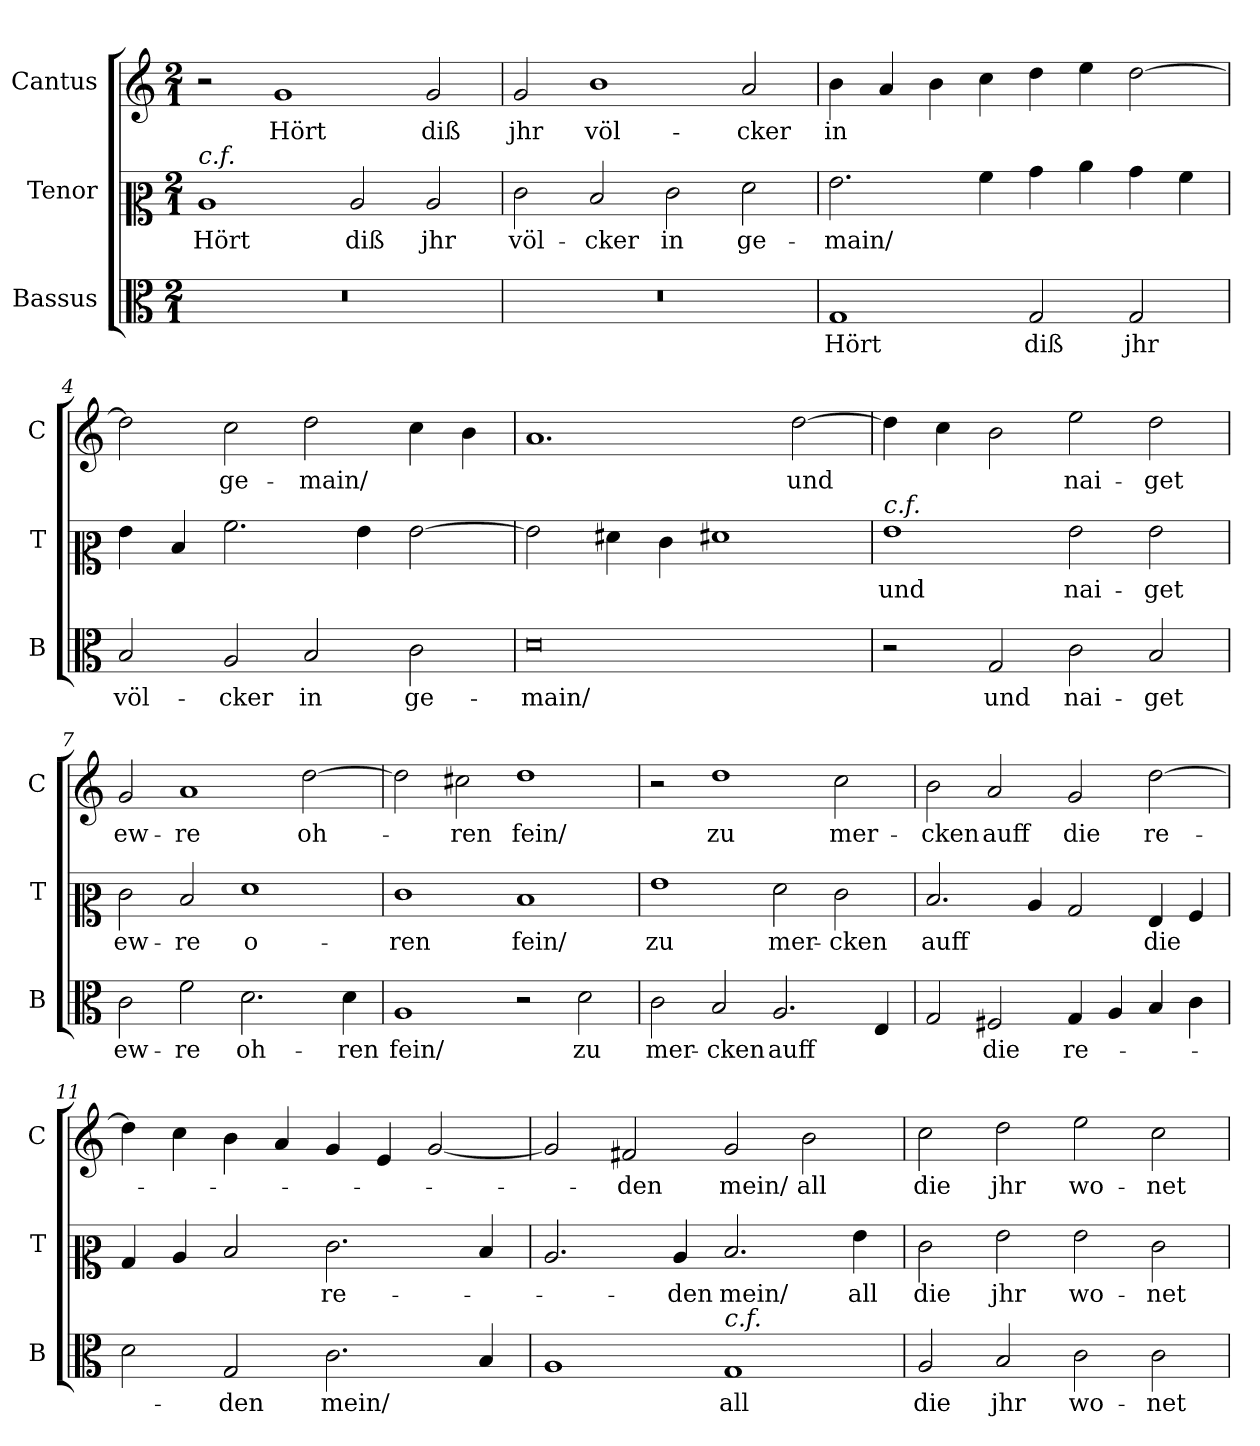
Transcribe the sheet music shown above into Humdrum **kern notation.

**kern	**text	**kern	**text	**kern	**text
*part3	*part3	*part2	*part2	*part1	*part1
*staff3	*staff3	*staff2	*staff2	*staff1	*staff1
*I"Bassus	*	*I"Tenor	*	*I"Cantus	*
*I'B	*	*I'T	*	*I'C	*
*clefC3	*	*clefC2	*	*clefG2	*
*k[]	*	*k[]	*	*k[]	*
*C:ion	*	*C:ion	*	*C:ion	*
*M2/1	*	*M2/1	*	*M2/1	*
*MM180	*	*MM180	*	*MM180	*
=1	=1	=1	=1	=1	=1
!	!	!LO:TX:a:i:t=c.f.	!	!	!
0r	.	1c	Hört	2r	.
.	.	.	.	1g	Hört
.	.	2c	diß	.	.
.	.	2c	jhr	2g	diß
=2	=2	=2	=2	=2	=2
0r	.	2e	völ-	2g	jhr
.	.	2d	-cker	1b	völ-
.	.	2e	in	.	.
.	.	2f	ge-	2a	-cker
=3	=3	=3	=3	=3	=3
1G	Hört	2.g	-main/	4b	in
.	.	.	.	4a	.
.	.	.	.	4b	.
.	.	4a	.	4cc	.
2G	diß	4b	.	4dd	.
.	.	4cc	.	4ee	.
2G	jhr	4b	.	[2dd	.
.	.	4a	.	.	.
=4	=4	=4	=4	=4	=4
2B	völ-	4g	.	2dd]	.
.	.	4d	.	.	.
2A	-cker	2.a	.	2cc	ge-
2B	in	.	.	2dd	-main/
.	.	4g	.	.	.
2c	ge-	[2g	.	4cc	.
.	.	.	.	4b	.
=5	=5	=5	=5	=5	=5
0d	-main/	2g]	.	1.a	.
.	.	4f#X	.	.	.
.	.	4e	.	.	.
.	.	1f#X	.	.	.
.	.	.	.	[2dd	und
=6	=6	=6	=6	=6	=6
!	!	!LO:TX:a:i:t=c.f.	!	!	!
2r	.	1g	und	4dd]	.
.	.	.	.	4cc	.
2G	und	.	.	2b	.
2c	nai-	2g	nai-	2ee	nai-
2B	-get	2g	-get	2dd	-get
=7	=7	=7	=7	=7	=7
2c	ew-	2e	ew-	2g	ew-
2f	-re	2d	-re	1a	-re
2.d	oh-	1f	o-	.	.
.	.	.	.	[2dd	oh-
4d	-ren	.	.	.	.
=8	=8	=8	=8	=8	=8
1A	fein/	1e	-ren	2dd]	.
.	.	.	.	2cc#X	-ren
2r	.	1d	fein/	1dd	fein/
2d	zu	.	.	.	.
=9	=9	=9	=9	=9	=9
2c	mer-	1g	zu	2r	.
2B	-cken	.	.	1dd	zu
2.A	auff	2f	mer-	.	.
.	.	2e	-cken	2cc	mer-
4E	.	.	.	.	.
=10	=10	=10	=10	=10	=10
2G	.	2.d	auff	2b	-cken
2F#X	die	.	.	2a	auff
.	.	4c	.	.	.
4G	re-	2B	.	2g	die
4A	.	.	.	.	.
4B	.	4G	die	[2dd	re-
4c	.	4A	.	.	.
=11	=11	=11	=11	=11	=11
2d	.	4B	.	4dd]	.
.	.	4c	.	4cc	.
2G	-den	2d	.	4b	.
.	.	.	.	4a	.
2.c	mein/	2.e	re-	4g	.
.	.	.	.	4e	.
.	.	.	.	[2g	.
4B	.	4d	.	.	.
=12	=12	=12	=12	=12	=12
1A	.	2.c	.	2g]	.
.	.	.	.	2f#X	-den
.	.	4c	-den	.	.
!LO:TX:a:i:t=c.f.	!	!	!	!	!
1G	all	2.d	mein/	2g	mein/
.	.	.	.	2b	all
.	.	4g	all	.	.
=13	=13	=13	=13	=13	=13
2A	die	2e	die	2cc	die
2B	jhr	2g	jhr	2dd	jhr
2c	wo-	2g	wo-	2ee	wo-
2c	-net	2e	-net	2cc	-net
=	=	=	=	=	=
*-	*-	*-	*-	*-	*-
